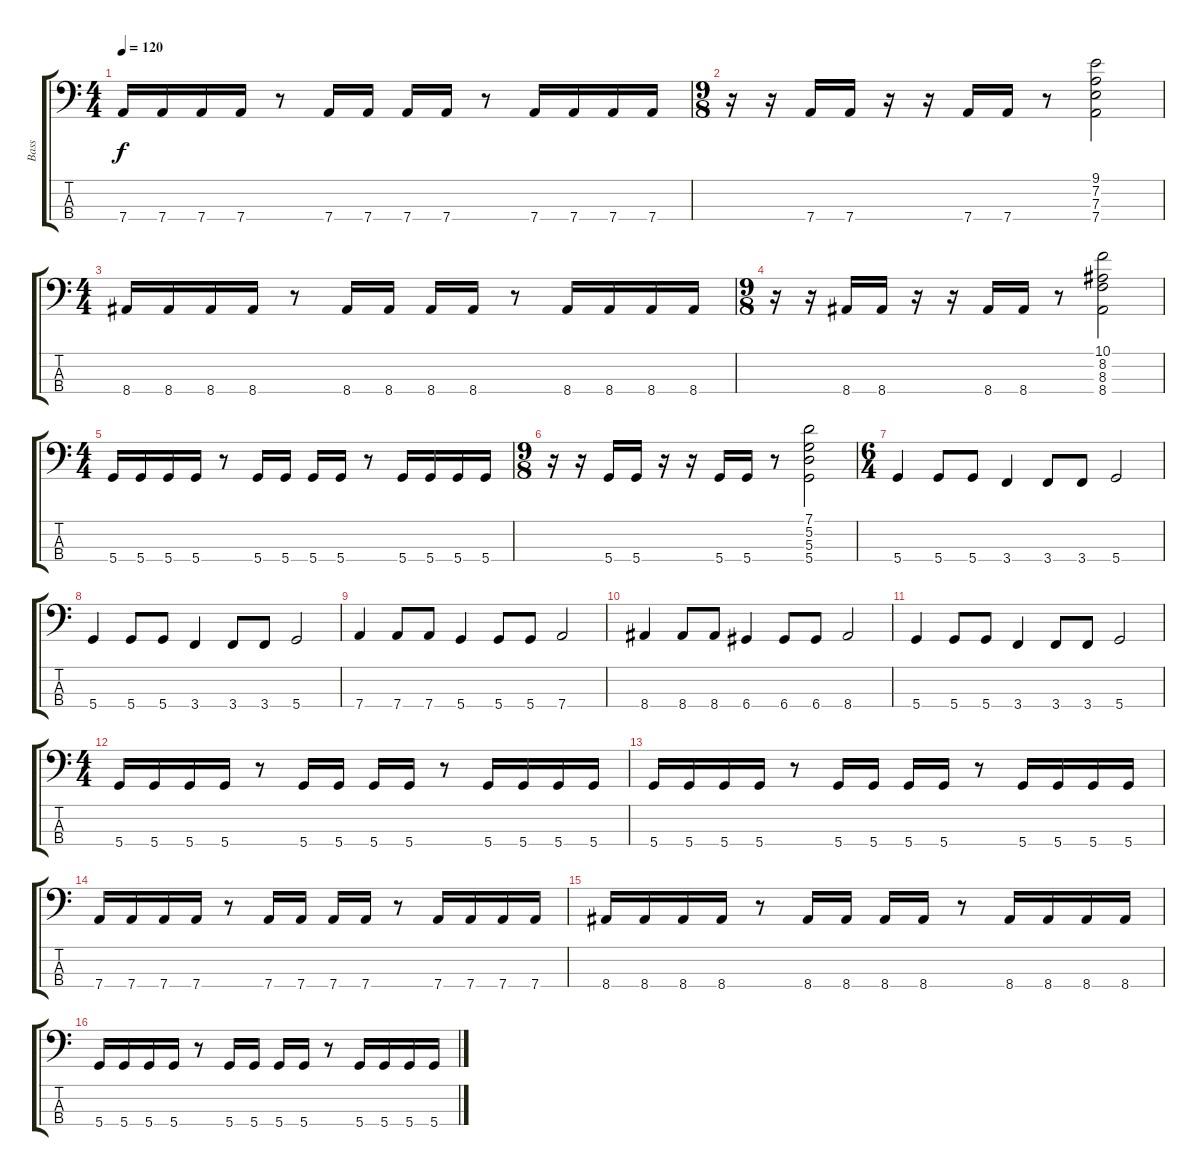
\track ("Bass" "Bass") {instrument electricbassfinger}
\staff {score tabs}
\tuning (G2 D2 A1 D1) {hide}
\ts (4 4)
\tempo 120
\clef f4
\ks c
7.4.16{dy f} 7.4.16 7.4.16 7.4.16 r.8 7.4.16 7.4.16 7.4.16 7.4.16 r.8 7.4.16 7.4.16 7.4.16 7.4.16 |
\ts (9 8)
r.16 r.16 7.4.16 7.4.16 r.16 r.16 7.4.16 7.4.16 r.8 (9.1 7.2 7.3 7.4).2 |
\ts (4 4)
8.4.16 8.4.16 8.4.16 8.4.16 r.8 8.4.16 8.4.16 8.4.16 8.4.16 r.8 8.4.16 8.4.16 8.4.16 8.4.16 |
\ts (9 8)
r.16 r.16 8.4.16 8.4.16 r.16 r.16 8.4.16 8.4.16 r.8 (10.1 8.2 8.3 8.4).2 |
\ts (4 4)
5.4.16 5.4.16 5.4.16 5.4.16 r.8 5.4.16 5.4.16 5.4.16 5.4.16 r.8 5.4.16 5.4.16 5.4.16 5.4.16 |
\ts (9 8)
r.16 r.16 5.4.16 5.4.16 r.16 r.16 5.4.16 5.4.16 r.8 (7.1 5.2 5.3 5.4).2 |
\ts (6 4)
5.4.4 5.4.8 5.4.8 3.4.4 3.4.8 3.4.8 5.4.2 |
5.4.4 5.4.8 5.4.8 3.4.4 3.4.8 3.4.8 5.4.2 |
7.4.4 7.4.8 7.4.8 5.4.4 5.4.8 5.4.8 7.4.2 |
8.4.4 8.4.8 8.4.8 6.4.4 6.4.8 6.4.8 8.4.2 |
5.4.4 5.4.8 5.4.8 3.4.4 3.4.8 3.4.8 5.4.2 |
\ts (4 4)
5.4.16 5.4.16 5.4.16 5.4.16 r.8 5.4.16 5.4.16 5.4.16 5.4.16 r.8 5.4.16 5.4.16 5.4.16 5.4.16 |
5.4.16 5.4.16 5.4.16 5.4.16 r.8 5.4.16 5.4.16 5.4.16 5.4.16 r.8 5.4.16 5.4.16 5.4.16 5.4.16 |
7.4.16 7.4.16 7.4.16 7.4.16 r.8 7.4.16 7.4.16 7.4.16 7.4.16 r.8 7.4.16 7.4.16 7.4.16 7.4.16 |
8.4.16 8.4.16 8.4.16 8.4.16 r.8 8.4.16 8.4.16 8.4.16 8.4.16 r.8 8.4.16 8.4.16 8.4.16 8.4.16 |
5.4.16 5.4.16 5.4.16 5.4.16 r.8 5.4.16 5.4.16 5.4.16 5.4.16 r.8 5.4.16 5.4.16 5.4.16 5.4.16
